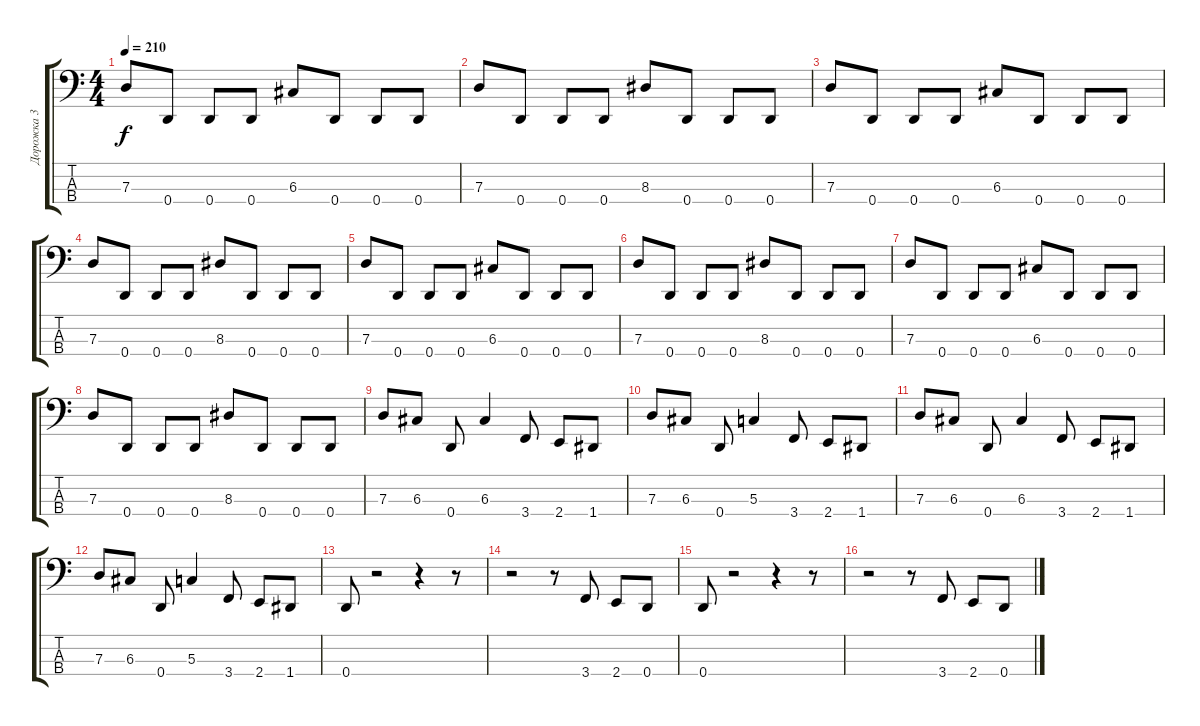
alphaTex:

\track ("Дорожка 3" "Дорожка 3") {instrument electricbasspick}
\staff {score tabs}
\tuning (F2 C2 G1 D1) {hide}
\ts (4 4)
\tempo 210
\clef f4
\ks c
7.3.8{dy f} 0.4.8 0.4.8 0.4.8 6.3.8 0.4.8 0.4.8 0.4.8 |
7.3.8 0.4.8 0.4.8 0.4.8 8.3.8 0.4.8 0.4.8 0.4.8 |
7.3.8 0.4.8 0.4.8 0.4.8 6.3.8 0.4.8 0.4.8 0.4.8 |
7.3.8 0.4.8 0.4.8 0.4.8 8.3.8 0.4.8 0.4.8 0.4.8 |
7.3.8 0.4.8 0.4.8 0.4.8 6.3.8 0.4.8 0.4.8 0.4.8 |
7.3.8 0.4.8 0.4.8 0.4.8 8.3.8 0.4.8 0.4.8 0.4.8 |
7.3.8 0.4.8 0.4.8 0.4.8 6.3.8 0.4.8 0.4.8 0.4.8 |
7.3.8 0.4.8 0.4.8 0.4.8 8.3.8 0.4.8 0.4.8 0.4.8 |
7.3.8 6.3.8 0.4.8 6.3.4 3.4.8 2.4.8 1.4.8 |
7.3.8 6.3.8 0.4.8 5.3.4 3.4.8 2.4.8 1.4.8 |
7.3.8 6.3.8 0.4.8 6.3.4 3.4.8 2.4.8 1.4.8 |
7.3.8 6.3.8 0.4.8 5.3.4 3.4.8 2.4.8 1.4.8 |
0.4.8 r.2 r.4 r.8 |
r.2 r.8 3.4.8 2.4.8 0.4.8 |
0.4.8 r.2 r.4 r.8 |
r.2 r.8 3.4.8 2.4.8 0.4.8
